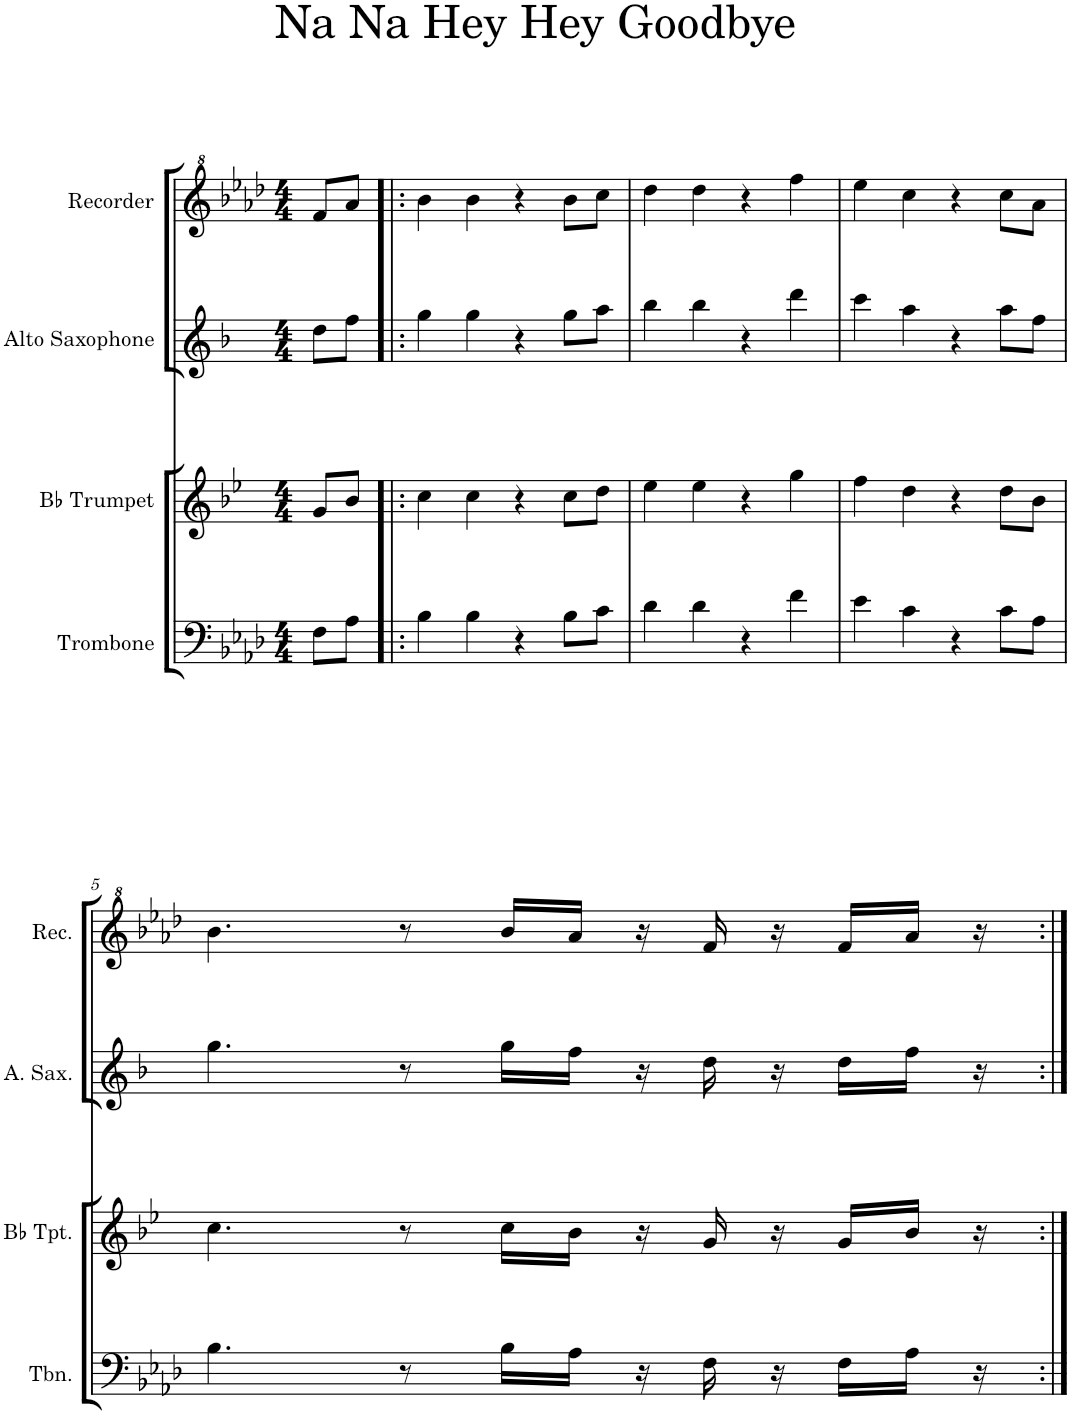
**kern	**kern	**kern	**kern
*part4	*part3	*part2	*part1
*staff4	*staff3	*staff2	*staff1
*I"Trombone	*I"Bb Trumpet	*I"Alto Saxophone	*I"Recorder
*I'Tbn.	*I'Bb Tpt.	*I'A. Sax.	*I'Rec.
*clefF4	*clefG2	*clefG2	*clefG^2
*	*Trd1c2	*Trd5c9	*
*k[b-e-a-d-]	*k[b-e-]	*k[b-]	*k[b-e-a-d-]
*M4/4	*M4/4	*M4/4	*M4/4
=1	=1	=1	=1
8F\L	8g/L	8dd\L	8ff/L
8A-\J	8b-/J	8ff\J	8aa-/J
=2!|:	=2!|:	=2!|:	=2!|:
4B-\	4cc\	4gg\	4bb-\
4B-\	4cc\	4gg\	4bb-\
4r	4r	4r	4r
8B-\L	8cc\L	8gg\L	8bb-\L
8c\J	8dd\J	8aa\J	8ccc\J
=3	=3	=3	=3
4d-\	4ee-\	4bb-\	4ddd-\
4d-\	4ee-\	4bb-\	4ddd-\
4r	4r	4r	4r
4f\	4gg\	4ddd\	4fff\
=4	=4	=4	=4
4e-\	4ff\	4ccc\	4eee-\
4c\	4dd\	4aa\	4ccc\
4r	4r	4r	4r
8c\L	8dd\L	8aa\L	8ccc\L
8A-\J	8b-\J	8ff\J	8aa-\J
!!LO:LB:g=z
=5	=5	=5	=5
4.B-\	4.cc\	4.gg\	4.bb-\
8r	8r	8r	8r
16B-\LL	16cc\LL	16gg\LL	16bb-/LL
16A-\JJ	16b-\JJ	16ff\JJ	16aa-/JJ
16r	16r	16r	16r
16F\	16g/	16dd\	16ff/
16r	16r	16r	16r
16F\LL	16g/LL	16dd\LL	16ff/LL
16A-\JJ	16b-/JJ	16ff\JJ	16aa-/JJ
16r	16r	16r	16r
=:|!	=:|!	=:|!	=:|!
*-	*-	*-	*-
